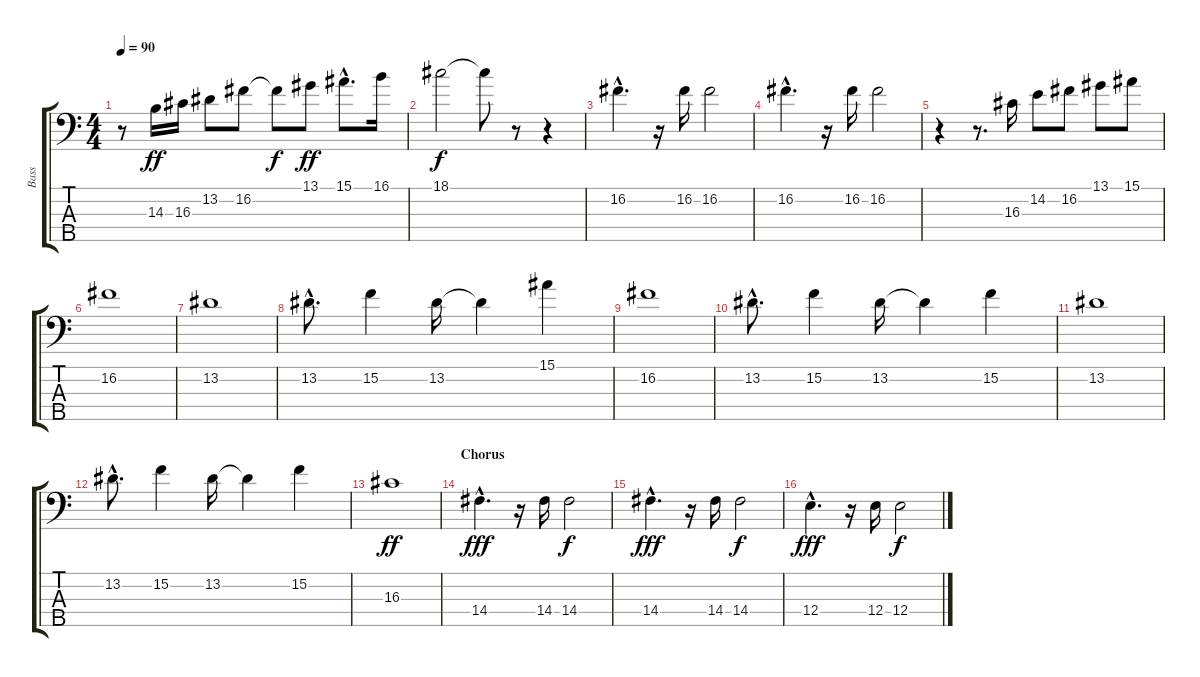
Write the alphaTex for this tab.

\track ("Bass" "Bass") {instrument fretlessbass}
\staff {score tabs}
\tuning (G2 D2 A1 E1 B0) {hide}
\ts (4 4)
\tempo 90
\clef f4
\ks c
r.8{dy f} 14.3.16{dy ff} 16.3.16 13.2.8 16.2.8 16.2{t}.8{dy f} 13.1.8{dy ff} 15.1{hac}.8{d} 16.1.16 |
18.1.2{dy f} 18.1{t}.8 r.8 r.4 |
16.2{hac}.4{d} r.16 16.2.16 16.2.2 |
16.2{hac}.4{d} r.16 16.2.16 16.2.2 |
r.4 r.8{d} 16.3.16 14.2.8 16.2.8 13.1.8 15.1.8 |
16.2.1 |
13.2.1 |
13.2{hac}.8{d} 15.2.4 13.2.16 13.2{t}.4 15.1.4 |
16.2.1 |
13.2{hac}.8{d} 15.2.4 13.2.16 13.2{t}.4 15.2.4 |
13.2.1 |
13.2{hac}.8{d} 15.2.4 13.2.16 13.2{t}.4 15.2.4 |
16.3.1{dy ff} |
\section ("" "Chorus")
14.4{hac}.4{d dy fff} r.16 14.4.16 14.4.2{dy f} |
14.4{hac}.4{d dy fff} r.16 14.4.16 14.4.2{dy f} |
12.4{hac}.4{d dy fff} r.16 12.4.16 12.4.2{dy f}
